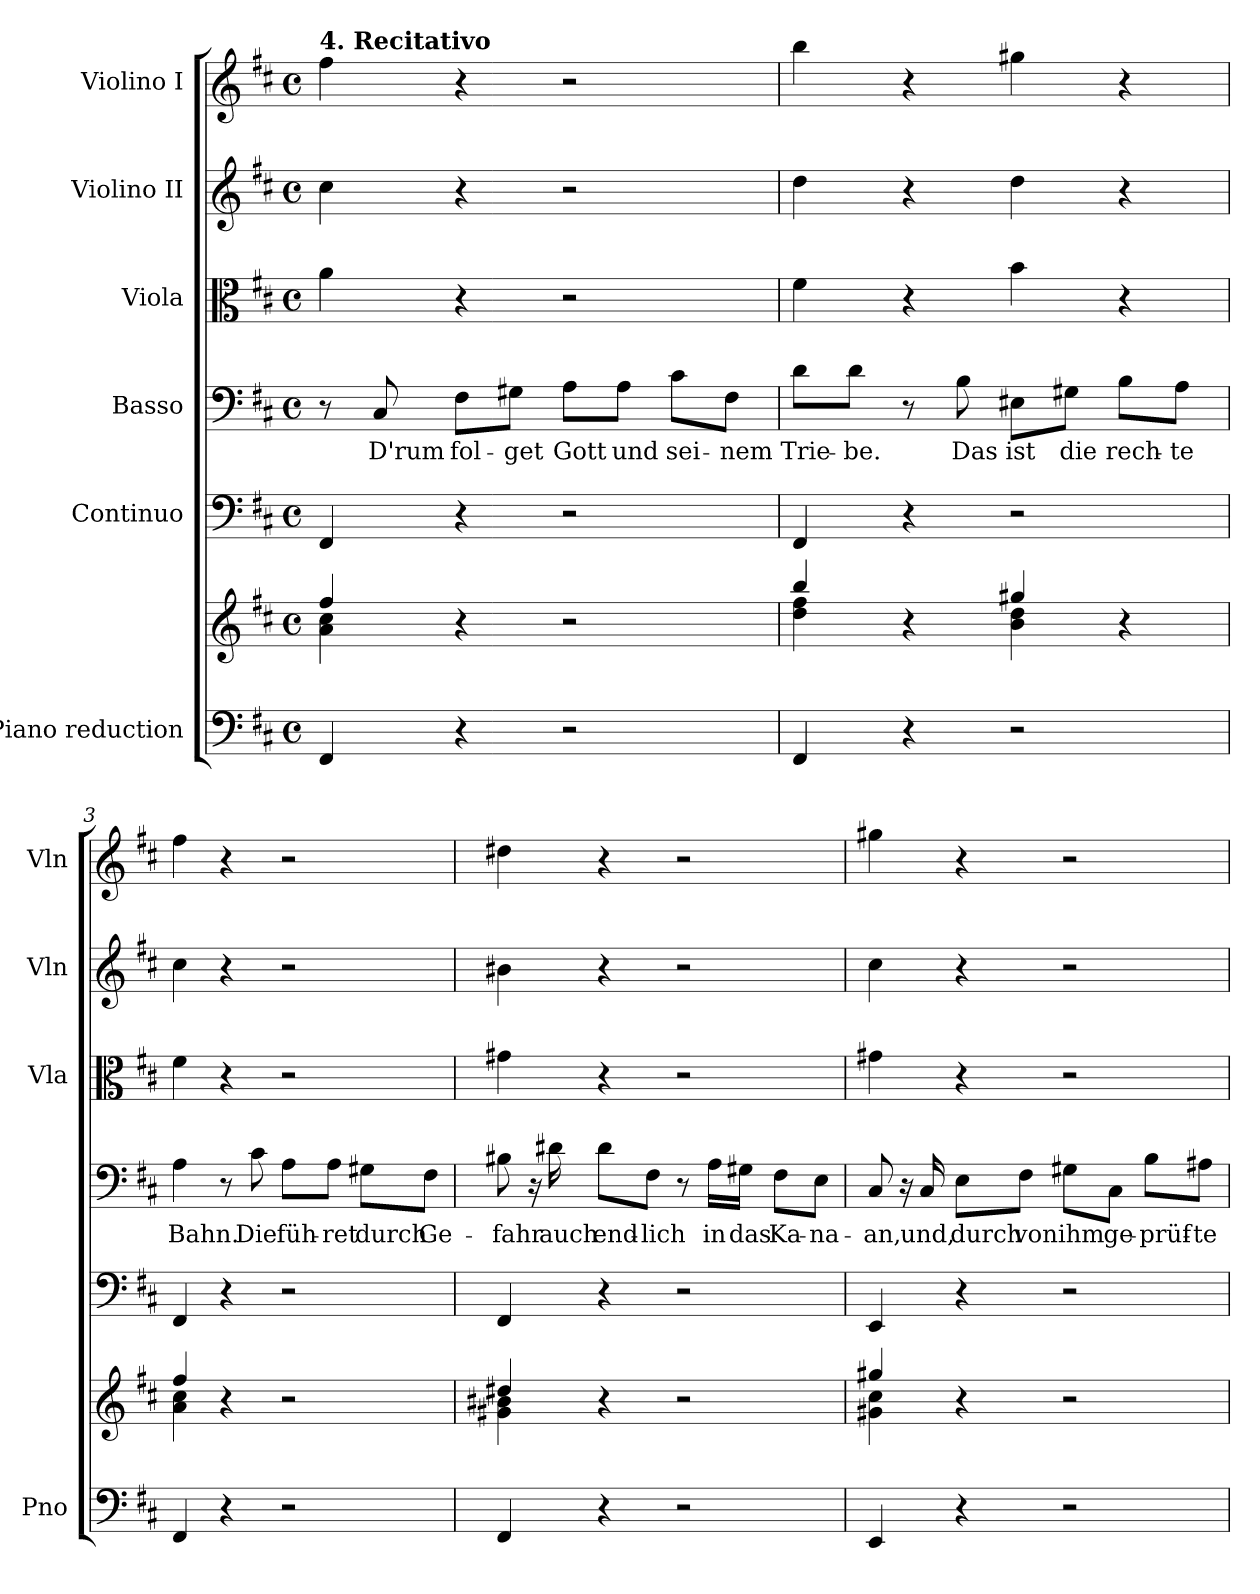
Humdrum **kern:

**kern	**kern	**kern	**kern	**text	**kern	**kern	**kern
*part6	*part6	*part5	*part4	*part4	*part3	*part2	*part1
*staff7	*staff6	*staff5	*staff4	*staff4	*staff3	*staff2	*staff1
*I"Piano reduction	*	*I"Continuo	*I"Basso	*	*I"Viola	*I"Violino II	*I"Violino I
*I'Pno	*	*	*	*	*I'Vla	*I'Vln	*I'Vln
*stria5	*stria5	*	*	*	*	*	*
*clefF4	*clefG2	*clefF4	*clefF4	*	*clefC3	*clefG2	*clefG2
*k[f#c#]	*k[f#c#]	*k[f#c#]	*k[f#c#]	*	*k[f#c#]	*k[f#c#]	*k[f#c#]
*M4/4	*M4/4	*M4/4	*M4/4	*	*M4/4	*M4/4	*M4/4
*met(c)	*met(c)	*met(c)	*met(c)	*	*met(c)	*met(c)	*met(c)
=1	=1	=1	=1	=1	=1	=1	=1
*	*^	*	*	*	*	*	*
!	!	!	!	!	!	!	!	!LO:TX:a:B:t=4. Recitativo
4FF#/	4ff#/	4a\ 4cc#\	4FF#/	8r	.	4a\	4cc#\	4ff#\
!	!	!	!	!	!LO:LY:b	!	!	!
.	.	.	.	8C#/	D'rum	.	.	.
!	!	!	!	!	!LO:LY:b	!	!	!
4r	4r	4ryy	4r	8F#\L	fol-	4r	4r	4r
!	!	!	!	!	!LO:LY:b	!	!	!
.	.	.	.	8G#X\J	-get	.	.	.
!	!	!	!	!	!LO:LY:b	!	!	!
2r	2r	2ryy	2r	8A\L	Gott	2r	2r	2r
!	!	!	!	!	!LO:LY:b	!	!	!
.	.	.	.	8A\J	und	.	.	.
!	!	!	!	!	!LO:LY:b	!	!	!
.	.	.	.	8c#\L	sei-	.	.	.
!	!	!	!	!	!LO:LY:b	!	!	!
.	.	.	.	8F#\J	-nem	.	.	.
=2	=2	=2	=2	=2	=2	=2	=2	=2
!	!	!	!	!	!LO:LY:b	!	!	!
4FF#/	4bb/	4dd\ 4ff#\	4FF#/	8d\L	Trie-	4f#\	4dd\	4bb\
!	!	!	!	!	!LO:LY:b	!	!	!
.	.	.	.	8d\J	-be.	.	.	.
4r	4r	4ryy	4r	8r	.	4r	4r	4r
!	!	!	!	!	!LO:LY:b	!	!	!
.	.	.	.	8B\	Das	.	.	.
!	!	!	!	!	!LO:LY:b	!	!	!
2r	4gg#X/	4b\ 4dd\	2r	8E#X\L	ist	4b\	4dd\	4gg#X\
!	!	!	!	!	!LO:LY:b	!	!	!
.	.	.	.	8G#X\J	die	.	.	.
!	!	!	!	!	!LO:LY:b	!	!	!
.	4r	4ryy	.	8B\L	rech-	4r	4r	4r
!	!	!	!	!	!LO:LY:b	!	!	!
.	.	.	.	8A\J	-te	.	.	.
=3	=3	=3	=3	=3	=3	=3	=3	=3
!	!	!	!	!	!LO:LY:b	!	!	!
4FF#/	4ff#/	4a\ 4cc#\	4FF#/	4A\	Bahn.	4f#\	4cc#\	4ff#\
4r	4r	4ryy	4r	8r	.	4r	4r	4r
!	!	!	!	!	!LO:LY:b	!	!	!
.	.	.	.	8c#\	Die	.	.	.
!	!	!	!	!	!LO:LY:b	!	!	!
2r	2r	2ryy	2r	8A\L	füh-	2r	2r	2r
!	!	!	!	!	!LO:LY:b	!	!	!
.	.	.	.	8A\J	-ret	.	.	.
!	!	!	!	!	!LO:LY:b	!	!	!
.	.	.	.	8G#X\L	durch	.	.	.
!	!	!	!	!	!LO:LY:b	!	!	!
.	.	.	.	8F#\J	Ge-	.	.	.
=4	=4	=4	=4	=4	=4	=4	=4	=4
!	!	!	!	!	!LO:LY:b	!	!	!
4FF#/	4dd#X/	4g#X\ 4b#X\	4FF#/	8B#X\	-fahr	4g#X\	4b#X\	4dd#X\
.	.	.	.	16r	.	.	.	.
!	!	!	!	!	!LO:LY:b	!	!	!
.	.	.	.	16d#X\	auch	.	.	.
!	!	!	!	!	!LO:LY:b	!	!	!
4r	4r	4ryy	4r	8d#\L	end-	4r	4r	4r
!	!	!	!	!	!LO:LY:b	!	!	!
.	.	.	.	8F#\J	-lich	.	.	.
2r	2r	2ryy	2r	8r	.	2r	2r	2r
!	!	!	!	!	!LO:LY:b	!	!	!
.	.	.	.	16A\LL	in	.	.	.
!	!	!	!	!	!LO:LY:b	!	!	!
.	.	.	.	16G#X\JJ	das	.	.	.
!	!	!	!	!	!LO:LY:b	!	!	!
.	.	.	.	8F#\L	Ka-	.	.	.
!	!	!	!	!	!LO:LY:b	!	!	!
.	.	.	.	8E\J	-na-	.	.	.
!!LO:LB:g=z
=5	=5	=5	=5	=5	=5	=5	=5	=5
!	!	!	!	!	!LO:LY:b	!	!	!
4EE/	4gg#X/	4g#X\ 4cc#\	4EE/	8C#/	-an,	4g#X\	4cc#\	4gg#X\
.	.	.	.	16r	.	.	.	.
!	!	!	!	!	!LO:LY:b	!	!	!
.	.	.	.	16C#/	und,	.	.	.
!	!	!	!	!	!LO:LY:b	!	!	!
4r	4r	4ryy	4r	8E\L	durch	4r	4r	4r
!	!	!	!	!	!LO:LY:b	!	!	!
.	.	.	.	8F#\J	von	.	.	.
!	!	!	!	!	!LO:LY:b	!	!	!
2r	2r	2ryy	2r	8G#X\L	ihm	2r	2r	2r
!	!	!	!	!	!LO:LY:b	!	!	!
.	.	.	.	8C#\J	ge-	.	.	.
!	!	!	!	!	!LO:LY:b	!	!	!
.	.	.	.	8B\L	-prüf-	.	.	.
!	!	!	!	!	!LO:LY:b	!	!	!
.	.	.	.	8A#X\J	-te	.	.	.
*	*v	*v	*	*	*	*	*	*
=	=	=	=	=	=	=	=
*-	*-	*-	*-	*-	*-	*-	*-
